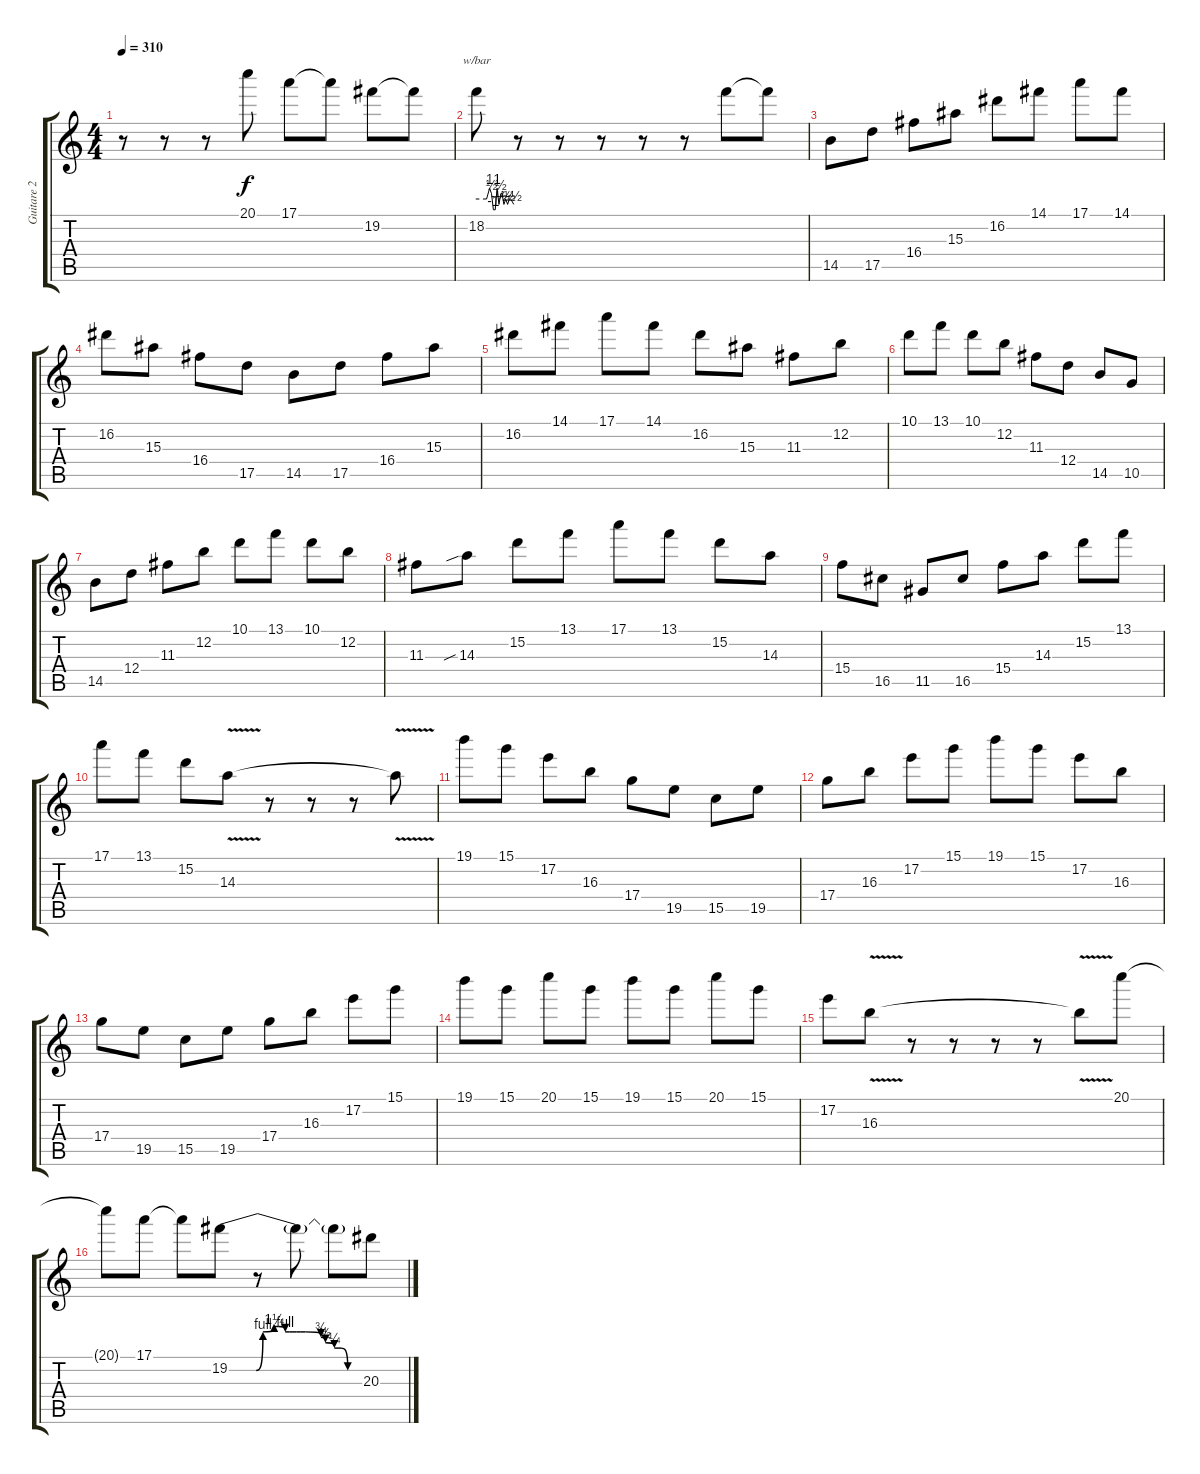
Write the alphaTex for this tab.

\track ("Guitare 2" "Guitare 2") {instrument distortionguitar}
\staff {score tabs}
\tuning (E4 B3 G3 D3 A2 E2) {hide}
\ts (4 4)
\tempo 310
\clef g2
\ks c
r.8{dy f} r.8 r.8 20.1{t}.8 17.1.8 17.1{t}.8 19.2.8 19.2{t}.8 |
18.2.8{tbe (custom default 0 0 16 0 21 4 24 2 27 -4 30 -4 33 4 36 -2 39 2 41 2 44 -2 47 0 50 -2 53 0 55 0 60 -2)} r.8 r.8 r.8 r.8 r.8 18.2{t}.8 18.2{t}.8 |
14.5.8 17.5.8 16.4.8 15.3.8 16.2.8 14.1.8 17.1.8 14.1.8 |
16.2.8 15.3.8 16.4.8 17.5.8 14.5.8 17.5.8 16.4.8 15.3.8 |
16.2.8 14.1.8 17.1.8 14.1.8 16.2.8 15.3.8 11.3.8 12.2.8 |
10.1.8 13.1.8 10.1.8 12.2.8 11.3.8 12.4.8 14.5.8 10.5.8 |
14.5.8 12.4.8 11.3.8 12.2.8 10.1.8 13.1.8 10.1.8 12.2.8 |
11.3.8 14.3{sib}.8 15.2.8 13.1.8 17.1.8 13.1.8 15.2.8 14.3.8 |
15.4.8 16.5.8 11.5.8 16.5.8 15.4.8 14.3.8 15.2.8 13.1.8 |
17.1.8 13.1.8 15.2.8 14.3{v}.8 r.8 r.8 r.8 14.3{t}.8 |
19.1.8 15.1.8 17.2.8 16.3.8 17.4.8 19.5.8 15.5.8 19.5.8 |
17.4.8 16.3.8 17.2.8 15.1.8 19.1.8 15.1.8 17.2.8 16.3.8 |
17.4.8 19.5.8 15.5.8 19.5.8 17.4.8 16.3.8 17.2.8 15.1.8 |
19.1.8 15.1.8 20.1.8 15.1.8 19.1.8 15.1.8 20.1.8 15.1.8 |
17.2.8 16.3{v}.8 r.8 r.8 r.8 r.8 16.3{t}.8 20.1.8 |
20.1{t}.8 17.1.8 17.1{t}.8 19.2{be (custom 0 0 12 0 15 4 20 5 22 5 25 4 27 4 30 4 32 4 34 4 41 3 43 2 47 1 50 1 53 0 56 0 60 0)}.8 r.8 19.2{t}.8 19.2{t}.8 20.3.8
